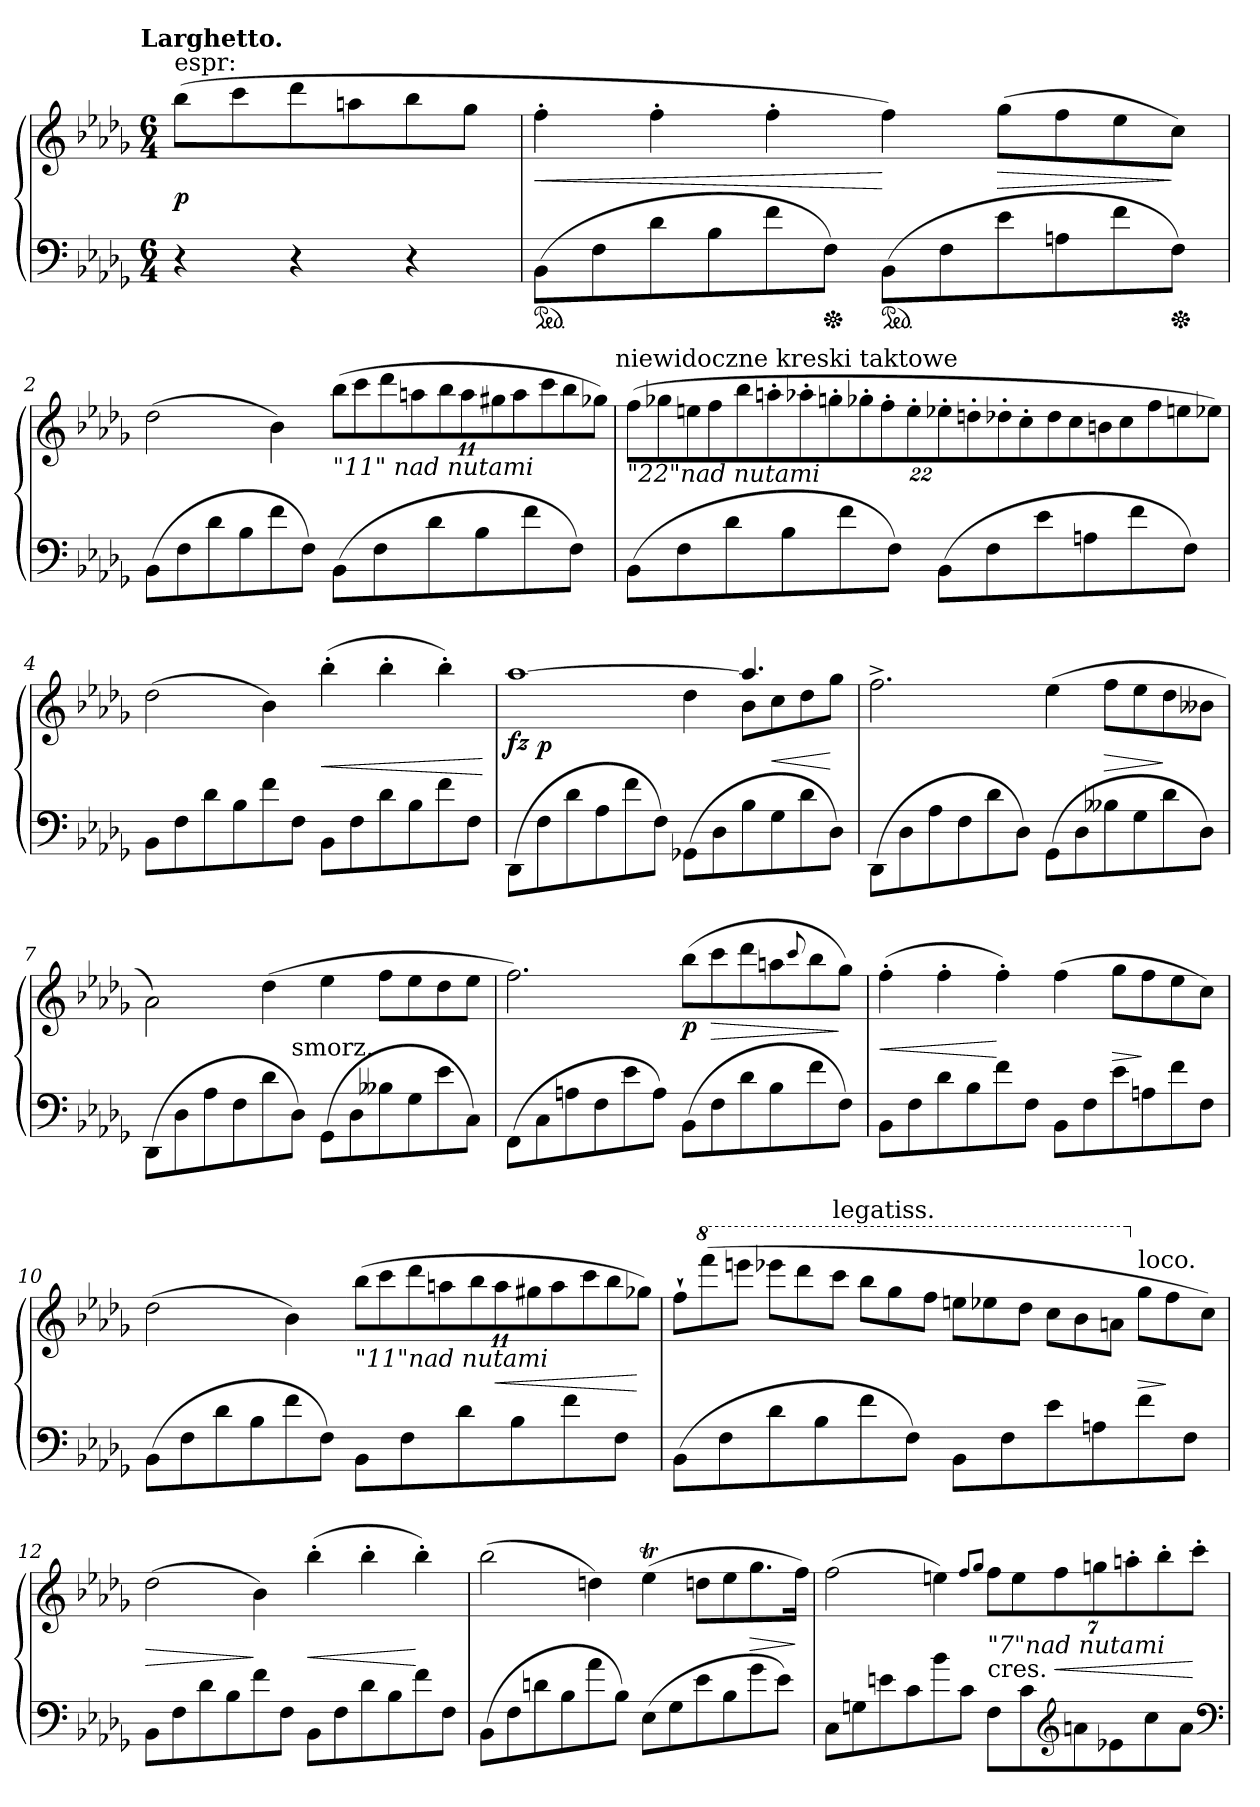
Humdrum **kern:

**kern	**kern	**dynam
*part1	*part1	*part1
*staff2	*staff1	*staff1/2
*clefF4	*clefG2	*
*k[b-e-a-d-g-]	*k[b-e-a-d-g-]	*
!!LO:TX:omd:t=Larghetto.
*M6/4	*M6/4	*
=	=	=
!	!LO:TX:a:t=espr&colon;	!
4r	(8bb-L	p
.	8ccc	.
4r	8ddd-	.
.	8aan	.
4r	8bb-	.
.	8gg-J	.
=1	=1	=1
*ped	*	*
(8BB-L	4ff'	<
8F	.	.
8d-	4ff'	.
8B-	.	.
8f	4ff'	.
*Xped	*	*
8FJ)	.	.
*ped	*	*
(8BB-L	4ff)	[
8F	.	.
8e-	(8gg-L	>
8An	8ff	.
8f	8ee-	.
*Xped	*	*
8FJ)	8ccJ)	]
=2	=2	=2
(8BB-L	(2dd-	.
8F	.	.
8d-	.	.
8B-	.	.
8f	4b-)	.
8FJ)	.	.
!	!LO:TX:b:i:t="11" nad nutami	!
(8BB-L	(44%3bb-L	.
.	44%3ccc	.
8F	.	.
.	44%3ddd-	.
.	44%3aan	.
8d-	.	.
.	44%3bb-	.
.	44%3aa	.
8B-	.	.
.	44%3gg#X	.
.	44%3aa	.
8f	.	.
.	44%3ccc	.
.	44%3bb-	.
8FJ)	.	.
.	44%3gg-XJ)	.
!	!LO:TX:a:t=niewidoczne kreski taktowe	!
=3	=3	=3
!	!LO:TX:b:i:t="22"nad nutami	!
(8BB-L	(44%3ffL	.
.	44%3gg-X	.
8F	.	.
.	44%3een	.
.	44%3ff	.
8d-	.	.
.	44%3bb-	.
.	44%3aan'	.
8B-	.	.
.	44%3aa-X'	.
.	44%3ggn'	.
8f	.	.
.	44%3gg-X'	.
.	44%3ff'	.
8FJ)	.	.
.	44%3ee'	.
(8BB-L	44%3ee-X'	.
.	44%3ddn'	.
8F	.	.
.	44%3dd-X'	.
.	44%3cc'	.
8e-	.	.
.	44%3dd-	.
.	44%3cc	.
8An	.	.
.	44%3bn	.
.	44%3cc	.
8f	.	.
.	44%3ff	.
.	44%3een	.
8FJ)	.	.
.	44%3ee-XJ)	.
=4	=4	=4
8BB-L	(2dd-	.
8F	.	.
8d-	.	.
8B-	.	.
8f	4b-)	.
8FJ	.	.
8BB-L	(4bb-'	<
8F	.	.
8d-	4bb-'	.
8B-	.	.
8f	4bb-')	.
8FJ	.	.
.	.	[
=5	=5	=5
*	*^	*
*	*	*^	*
(8DD-L	[1aa-	2.ryy	8ryy	fz
8F	.	.	1ryy	p
8d-	.	.	.	.
8A-	.	.	.	.
8f	.	.	.	.
8FJ)	.	.	.	.
(8GG-XL	.	4dd-	.	.
8D-	.	.	.	.
8B-	4.aa-]	8b-L	.	.
8G-	.	8cc	4.ryy	<
8d-	.	8dd-	.	.
8D-J)	8ryy	8gg-J	.	[
*	*v	*v	*v	*
=6	=6	=6
(8DD-L	2.ff^	.
8D-	.	.
8A-	.	.
8F	.	.
8d-	.	.
8D-J)	.	.
(8GG-L	(4ee-	.
8D-	.	.
8B--X	8ffL	>
8G-	8ee-	.
8d-	8dd-	]
8D-J)	8b--XJ	.
=7	=7	=7
(8DD-L	2a-\)	.
8D-	.	.
8A-	.	.
8F	.	.
8d-	(4dd-	.
!LO:TX:a:t=smorz.	!	!
8D-J)	.	.
(8GG-L	4ee-	.
8D-	.	.
8B--X	8ffL	.
8G-	8ee-	.
8e-	8dd-	.
8CJ)	8ee-J	.
=8	=8	=8
(8FFL	2.ff)	.
8C	.	.
8An	.	.
8F	.	.
8e-	.	.
8AJ)	.	.
(8BB-L	(8bb-L	p
8F	8ccc	>
8d-	8ddd-	.
8B-	8aan	.
.	8qqccc/	.
8f	8bb-	.
8FJ)	8gg-J)	]
=9	=9	=9
8BB-L	(4ff'	<
8F	.	.
8d-	4ff'	.
8B-	.	.
8f	4ff')	[
8FJ	.	.
8BB-L	(4ff	.
8F	.	.
8e-	8gg-L	>
8An	8ff	]
8f	8ee-	.
8FJ	8ccJ)	.
=10	=10	=10
(8BB-L	(2dd-	.
8F	.	.
8d-	.	.
8B-	.	.
8f	4b-)	.
8FJ)	.	.
!	!LO:TX:b:i:t="11"nad nutami	!
8BB-L	(44%3bb-L	.
.	44%3ccc	.
8F	.	.
.	44%3ddd-	.
.	44%3aan	.
8d-	.	.
.	44%3bb-	.
.	44%3aa	<
8B-	.	.
.	44%3gg#X	.
.	44%3aa	.
8f	.	.
.	44%3ccc	.
.	44%3bb-	.
8FJ	.	.
.	44%3gg-XJ)	[
=11	=11	=11
*	*Xtuplet	*
(8BB-L	12ff`L	.
*	*8va	*
.	(12ffff	.
8F	.	.
.	12eeeenJ	.
8d-	12eeee-XL	.
.	12dddd-	.
8B-	.	.
!	!LO:TX:a:t=legatiss.	!
.	12ccccJ	.
8f	12bbb-L	.
.	12ggg-	.
8FJ)	.	.
.	12fffJ	.
8BB-L	12eeenL	.
.	12eee-X	.
8F	.	.
.	12ddd-J	.
8e-	12cccL	.
.	12bb-	.
8An	.	.
.	12aanJ	.
*	*X8va	*
!	!LO:TX:a:t=loco.	!
8f	12gg-L	>
.	12ff	]
8FJ	.	.
.	12ccJ)	.
=12	=12	=12
8BB-L	(2dd-	>
8F	.	.
8d-	.	.
8B-	.	.
8f	4b-)	]
8FJ	.	.
8BB-L	(4bb-'	<
8F	.	.
8d-	4bb-'	.
8B-	.	.
8f	4bb-')	[
8FJ	.	.
=13	=13	=13
(8BB-L	(2bb-	.
8F	.	.
8dn	.	.
8B-	.	.
8a-	4ddn)	.
8B-J)	.	.
(8E-L	(4ee-T	.
8G-	.	.
8e-	8ddnL	.
8B-	8ee-	.
8g-	8.gg-	>
8e-J)	.	.
.	16ffJk)	]
=14	=14	=14
8CL	(2ff	.
8Gn	.	.
8en	.	.
8c	.	.
8b-	4een)	.
8cJ	.	.
.	8qff/L	.
.	8qgg-/J	.
*	*tuplet	*
!	!LO:TX:c:t=cres.	!
!	!LO:TX:b:i:t="7"nad nutami	!
8FL	28%3ffL	.
.	28%3ee	.
8c	.	.
.	28%3ff	<
*clefG2	*	*
8an	.	.
.	28%3ggn	.
8e-X	.	.
.	28%3aan'	.
8cc	.	.
.	28%3bb-'	.
8aJ	.	.
.	28%3ccc'J	[
*clefF4	*	*
=	=	=
*-	*-	*-
